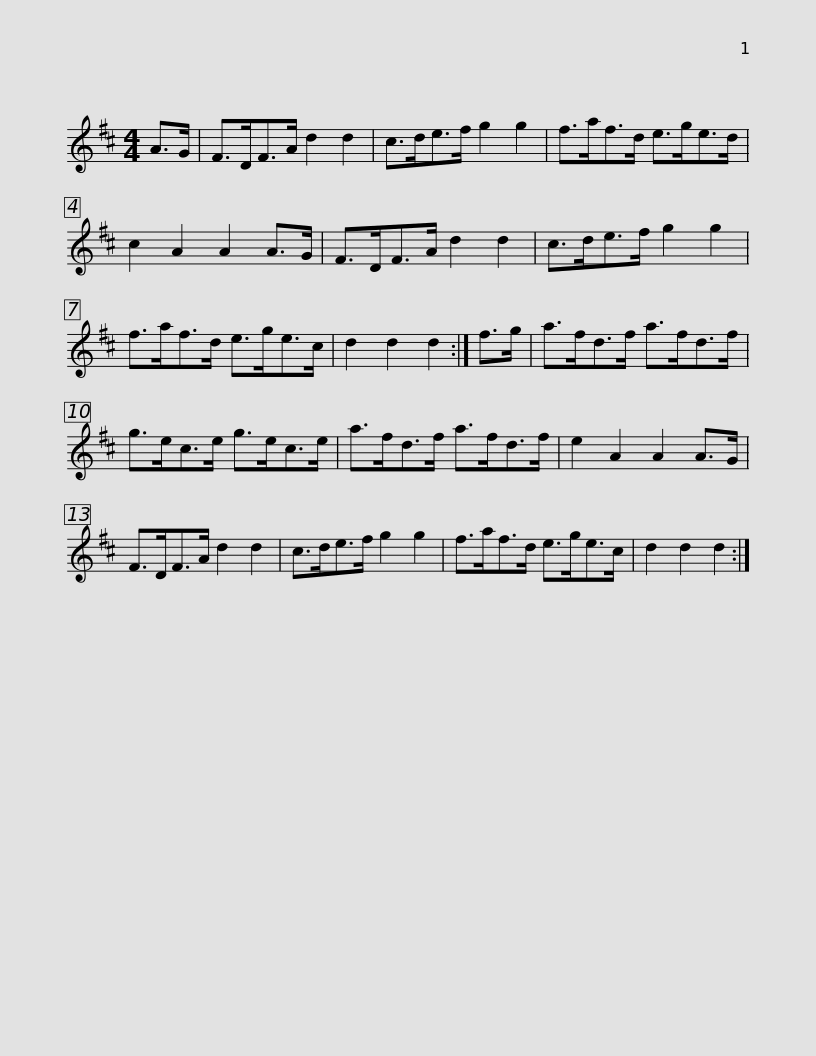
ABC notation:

X:1
L:1/8
M:4/4
I:linebreak $
K:D
V:1 treble
V:1
 A>G | F>DF>A d2 d2 | c>de>f g2 g2 | f>af>d e>ge>d | c2 A2 A2 A>G | %5
 F>DF>A d2 d2 |$ c>de>f g2 g2 | f>af>d e>ge>c | d2 d2 d2 :| f>g | %10
 a>fd>f a>fd>f | g>ec>e g>ec>e |$ a>fd>f a>fd>f | e2 A2 A2 A>G | F>DF>A d2 d2 | %15
 c>de>f g2 g2 | f>af>d e>ge>c | d2 d2 d2 :| %18
